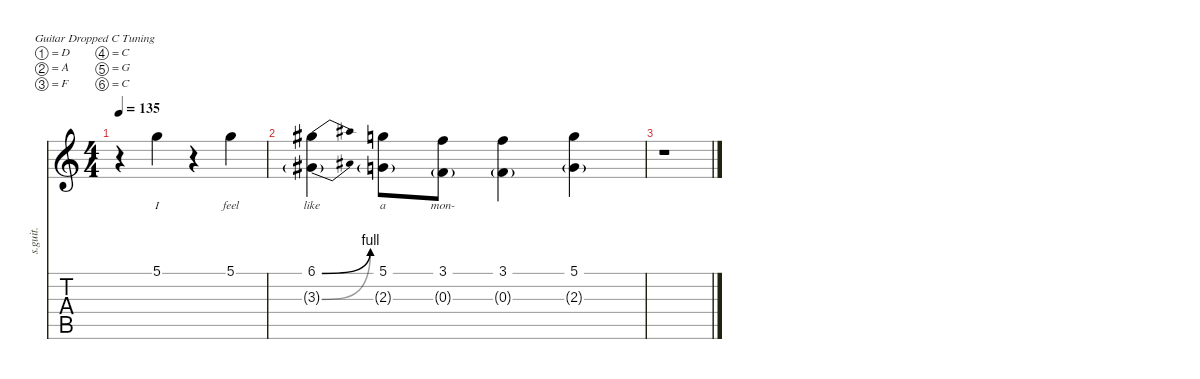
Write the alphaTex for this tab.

\defaultSystemsLayout 4
\hideDynamics
\bracketExtendMode nobrackets
\track ("John Cooper (Vocals)" "s.guit.") {instrument tenorsax}
\staff {score tabs}
\tuning (D4 A3 F3 C3 G2 C2)
\displaytranspose 12
\ts (4 4)
\tempo 135
\clef g2
\ks c
r.4{dy f} 5.1.4{lyrics (0 "I") lyrics (1 "") lyrics (2 "") lyrics (3 "") lyrics (4 "")} r.4 5.1.4{lyrics (0 "feel") lyrics (1 "") lyrics (2 "") lyrics (3 "") lyrics (4 "")} |
(6.1{be (bend 0 0 10.2 4) acc #} 3.3{be (bend 0 0 10.2 4) g acc #}).4{lyrics (0 "like") lyrics (1 "") lyrics (2 "") lyrics (3 "") lyrics (4 "")} (5.1 2.3{g}).8{lyrics (0 "a") lyrics (1 "") lyrics (2 "") lyrics (3 "") lyrics (4 "")} (3.1 0.3{g}).8{lyrics (0 "mon-") lyrics (1 "") lyrics (2 "") lyrics (3 "") lyrics (4 "")} (3.1 0.3{g}).4{lyrics (0 "") lyrics (1 "") lyrics (2 "") lyrics (3 "") lyrics (4 "")} (5.1 2.3{g}).4{lyrics (0 "") lyrics (1 "") lyrics (2 "") lyrics (3 "") lyrics (4 "")} |
r.1
